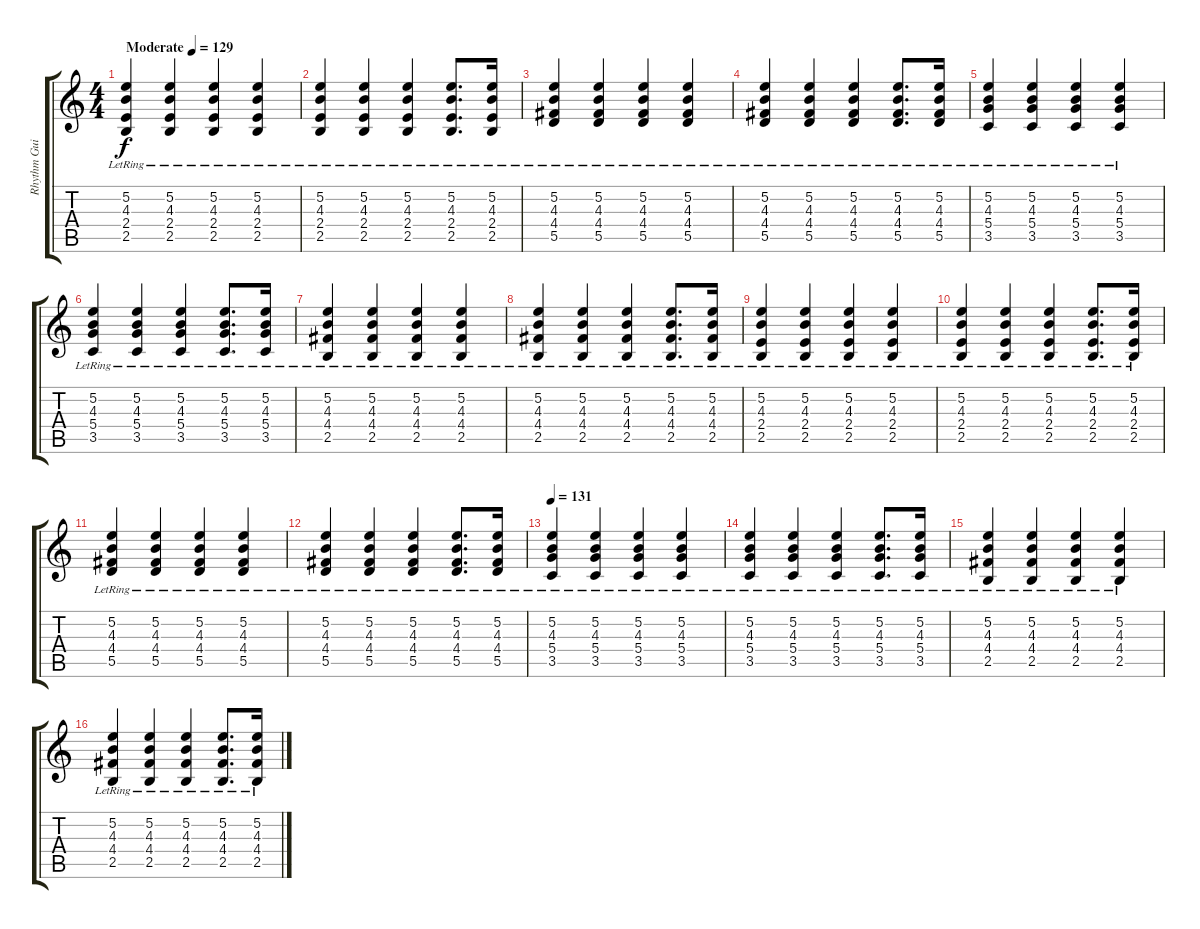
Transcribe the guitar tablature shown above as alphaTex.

\track ("Rhythm Guitar" "Rhythm Gui") {instrument acousticguitarsteel}
\staff {score tabs}
\tuning (E4 B3 G3 D3 A2 E2) {hide}
\ts (4 4)
\tempo (129 "Moderate")
\clef g2
\ks c
(5.2{lr} 4.3{lr} 2.4{lr} 2.5{lr}).4{dy f instrument acousticguitarsteel} (5.2{lr} 4.3{lr} 2.4{lr} 2.5{lr}).4 (5.2{lr} 4.3{lr} 2.4{lr} 2.5{lr}).4 (5.2{lr} 4.3{lr} 2.4{lr} 2.5{lr}).4 |
(5.2{lr} 4.3{lr} 2.4{lr} 2.5{lr}).4 (5.2{lr} 4.3{lr} 2.4{lr} 2.5{lr}).4 (5.2{lr} 4.3{lr} 2.4{lr} 2.5{lr}).4 (5.2{lr} 4.3{lr} 2.4{lr} 2.5{lr}).8{d} (5.2{lr} 4.3{lr} 2.4{lr} 2.5{lr}).16 |
(5.2{lr} 4.3{lr} 4.4{lr} 5.5{lr}).4 (5.2{lr} 4.3{lr} 4.4{lr} 5.5{lr}).4 (5.2{lr} 4.3{lr} 4.4{lr} 5.5{lr}).4 (5.2{lr} 4.3{lr} 4.4{lr} 5.5{lr}).4 |
(5.2{lr} 4.3{lr} 4.4{lr} 5.5{lr}).4 (5.2{lr} 4.3{lr} 4.4{lr} 5.5{lr}).4 (5.2{lr} 4.3{lr} 4.4{lr} 5.5{lr}).4 (5.2{lr} 4.3{lr} 4.4{lr} 5.5{lr}).8{d} (5.2{lr} 4.3{lr} 4.4{lr} 5.5{lr}).16 |
(5.2{lr} 4.3{lr} 5.4{lr} 3.5{lr}).4 (5.2{lr} 4.3{lr} 5.4{lr} 3.5{lr}).4 (5.2{lr} 4.3{lr} 5.4{lr} 3.5{lr}).4 (5.2{lr} 4.3{lr} 5.4{lr} 3.5{lr}).4 |
(5.2{lr} 4.3{lr} 5.4{lr} 3.5{lr}).4 (5.2{lr} 4.3{lr} 5.4{lr} 3.5{lr}).4 (5.2{lr} 4.3{lr} 5.4{lr} 3.5{lr}).4 (5.2{lr} 4.3{lr} 5.4{lr} 3.5{lr}).8{d} (5.2{lr} 4.3{lr} 5.4{lr} 3.5{lr}).16 |
(5.2{lr} 4.3{lr} 4.4{lr} 2.5{lr}).4 (5.2{lr} 4.3{lr} 4.4{lr} 2.5{lr}).4 (5.2{lr} 4.3{lr} 4.4{lr} 2.5{lr}).4 (5.2{lr} 4.3{lr} 4.4{lr} 2.5{lr}).4 |
(5.2{lr} 4.3{lr} 4.4{lr} 2.5{lr}).4 (5.2{lr} 4.3{lr} 4.4{lr} 2.5{lr}).4 (5.2{lr} 4.3{lr} 4.4{lr} 2.5{lr}).4 (5.2{lr} 4.3{lr} 4.4{lr} 2.5{lr}).8{d} (5.2{lr} 4.3{lr} 4.4{lr} 2.5{lr}).16 |
(5.2{lr} 4.3{lr} 2.4{lr} 2.5{lr}).4 (5.2{lr} 4.3{lr} 2.4{lr} 2.5{lr}).4 (5.2{lr} 4.3{lr} 2.4{lr} 2.5{lr}).4 (5.2{lr} 4.3{lr} 2.4{lr} 2.5{lr}).4 |
(5.2{lr} 4.3{lr} 2.4{lr} 2.5{lr}).4 (5.2{lr} 4.3{lr} 2.4{lr} 2.5{lr}).4 (5.2{lr} 4.3{lr} 2.4{lr} 2.5{lr}).4 (5.2{lr} 4.3{lr} 2.4{lr} 2.5{lr}).8{d} (5.2{lr} 4.3{lr} 2.4{lr} 2.5{lr}).16 |
(5.2{lr} 4.3{lr} 4.4{lr} 5.5{lr}).4 (5.2{lr} 4.3{lr} 4.4{lr} 5.5{lr}).4 (5.2{lr} 4.3{lr} 4.4{lr} 5.5{lr}).4 (5.2{lr} 4.3{lr} 4.4{lr} 5.5{lr}).4 |
(5.2{lr} 4.3{lr} 4.4{lr} 5.5{lr}).4 (5.2{lr} 4.3{lr} 4.4{lr} 5.5{lr}).4 (5.2{lr} 4.3{lr} 4.4{lr} 5.5{lr}).4 (5.2{lr} 4.3{lr} 4.4{lr} 5.5{lr}).8{d} (5.2{lr} 4.3{lr} 4.4{lr} 5.5{lr}).16 |
\tempo 131
(5.2{lr} 4.3{lr} 5.4{lr} 3.5{lr}).4 (5.2{lr} 4.3{lr} 5.4{lr} 3.5{lr}).4 (5.2{lr} 4.3{lr} 5.4{lr} 3.5{lr}).4 (5.2{lr} 4.3{lr} 5.4{lr} 3.5{lr}).4 |
(5.2{lr} 4.3{lr} 5.4{lr} 3.5{lr}).4 (5.2{lr} 4.3{lr} 5.4{lr} 3.5{lr}).4 (5.2{lr} 4.3{lr} 5.4{lr} 3.5{lr}).4 (5.2{lr} 4.3{lr} 5.4{lr} 3.5{lr}).8{d} (5.2{lr} 4.3{lr} 5.4{lr} 3.5{lr}).16 |
(5.2{lr} 4.3{lr} 4.4{lr} 2.5{lr}).4 (5.2{lr} 4.3{lr} 4.4{lr} 2.5{lr}).4 (5.2{lr} 4.3{lr} 4.4{lr} 2.5{lr}).4 (5.2{lr} 4.3{lr} 4.4{lr} 2.5{lr}).4 |
(5.2{lr} 4.3{lr} 4.4{lr} 2.5{lr}).4 (5.2{lr} 4.3{lr} 4.4{lr} 2.5{lr}).4 (5.2{lr} 4.3{lr} 4.4{lr} 2.5{lr}).4 (5.2{lr} 4.3{lr} 4.4{lr} 2.5{lr}).8{d} (5.2{lr} 4.3{lr} 4.4{lr} 2.5{lr}).16
